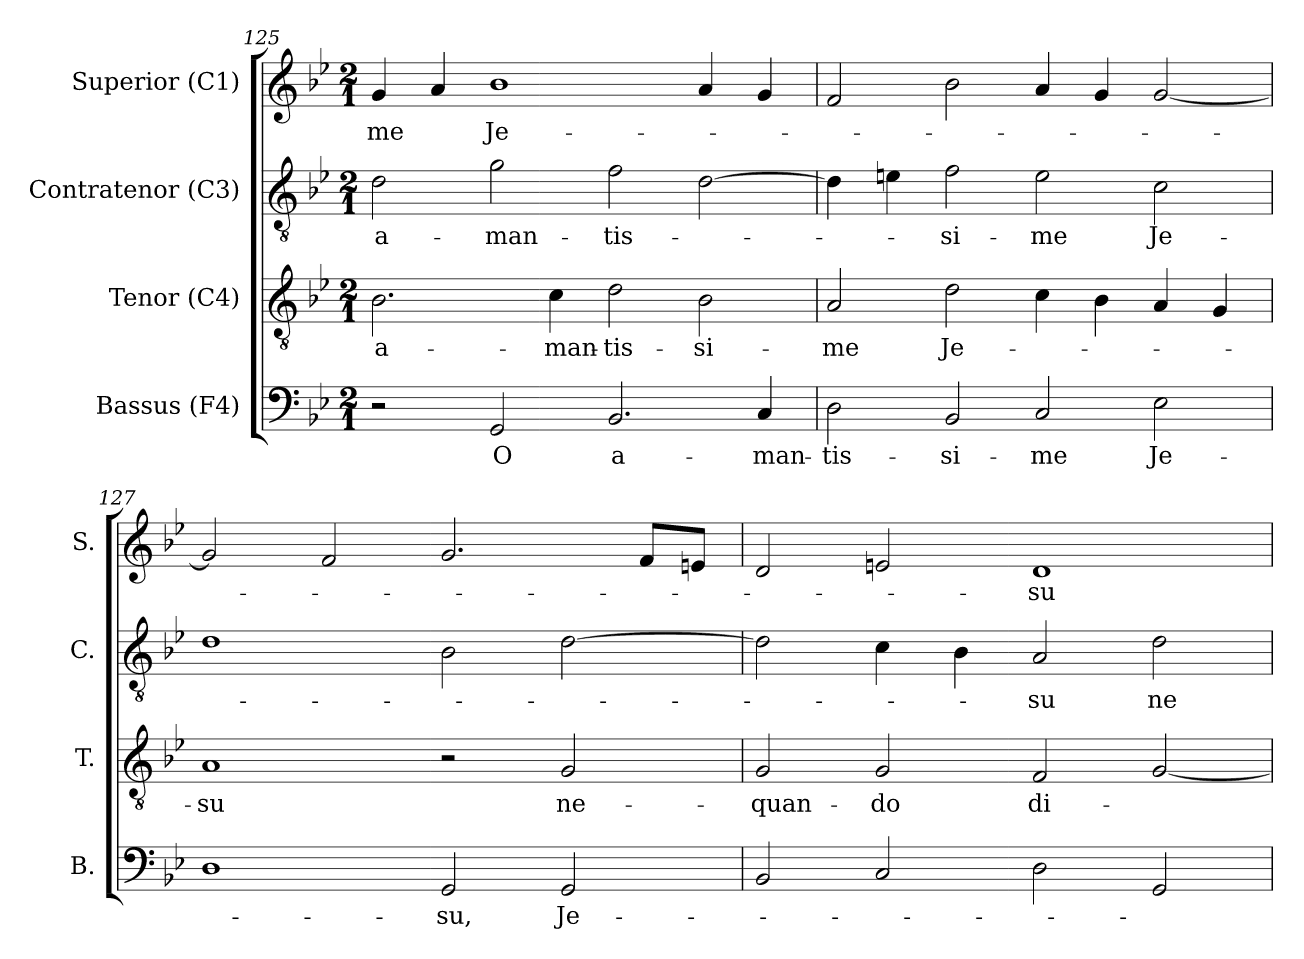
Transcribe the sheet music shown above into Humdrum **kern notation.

**kern	**text	**kern	**text	**kern	**text	**kern	**text
*part4	*part4	*part3	*part3	*part2	*part2	*part1	*part1
*staff4	*staff4	*staff3	*staff3	*staff2	*staff2	*staff1	*staff1
*I"Bassus (F4)	*	*I"Tenor (C4)	*	*I"Contratenor (C3)	*	*I"Superior (C1)	*
*I'B.	*	*I'T.	*	*I'C.	*	*I'S.	*
*clefF4	*	*clefGv2	*	*clefGv2	*	*clefG2	*
*	*	*ITrd7c12	*	*ITrd7c12	*	*	*
*k[b-e-]	*	*k[b-e-]	*	*k[b-e-]	*	*k[b-e-]	*
*B-:	*	*B-:	*	*B-:	*	*B-:	*
*M2/1	*	*M2/1	*	*M2/1	*	*M2/1	*
=125	=125	=125	=125	=125	=125	=125	=125
!	!	!	!LO:LY:b:color=#000000	!	!	!	!
!	!	!	!	!	!LO:LY:b:color=#000000	!	!
!	!	!	!	!	!	!	!LO:LY:b:color=#000000
2r	.	2.BB-i\	a-	2Di\	a-	4gi/	-me
.	.	.	.	.	.	4ai/	.
!	!LO:LY:b:color=#000000	!	!	!	!	!	!
!	!	!	!	!	!LO:LY:b:color=#000000	!	!
!	!	!	!	!	!	!	!LO:LY:b:color=#000000
2GGi/	O	.	.	2Gi\	-man-	1b-i	Je-
!	!	!	!LO:LY:b:color=#000000	!	!	!	!
.	.	4Ci\	-man-	.	.	.	.
!	!LO:LY:b:color=#000000	!	!	!	!	!	!
!	!	!	!LO:LY:b:color=#000000	!	!	!	!
!	!	!	!	!	!LO:LY:b:color=#000000	!	!
2.BB-i/	a-	2Di\	-tis-	2Fi\	-tis-	.	.
!	!	!	!LO:LY:b:color=#000000	!	!	!	!
.	.	2BB-i\	-si-	[2Di\	.	4ai/	.
!	!LO:LY:b:color=#000000	!	!	!	!	!	!
4Ci/	-man-	.	.	.	.	4gi/	.
=126	=126	=126	=126	=126	=126	=126	=126
!	!LO:LY:b:color=#000000	!	!	!	!	!	!
!	!	!	!LO:LY:b:color=#000000	!	!	!	!
2Di\	-tis-	2AAi/	-me	4Di\]	.	2fi/	.
.	.	.	.	4Ei\	.	.	.
!	!LO:LY:b:color=#000000	!	!	!	!	!	!
!	!	!	!LO:LY:b:color=#000000	!	!	!	!
!	!	!	!	!	!LO:LY:b:color=#000000	!	!
2BB-i/	-si-	2Di\	Je-	2Fi\	-si-	2b-i\	.
!	!LO:LY:b:color=#000000	!	!	!	!	!	!
!	!	!	!	!	!LO:LY:b:color=#000000	!	!
2Ci/	-me	4Ci\	.	2Ei\	-me	4ai/	.
.	.	4BB-i\	.	.	.	4gi/	.
!	!LO:LY:b:color=#000000	!	!	!	!	!	!
!	!	!	!	!	!LO:LY:b:color=#000000	!	!
2E-i\	Je-	4AAi/	.	2Ci\	Je-	[2gi/	.
.	.	4GGi/	.	.	.	.	.
!!LO:LB:g=z
=127	=127	=127	=127	=127	=127	=127	=127
!	!	!	!LO:LY:b:color=#000000	!	!	!	!
1Di	.	1AAi	-su	1Di	.	2gi/]	.
.	.	.	.	.	.	2fi/	.
!	!LO:LY:b:color=#000000	!	!	!	!	!	!
2GGi/	-su,	2r	.	2BB-i\	.	2.gi/	.
!	!LO:LY:b:color=#000000	!	!	!	!	!	!
!	!	!	!LO:LY:b:color=#000000	!	!	!	!
2GGi/	Je-	2GGi/	ne-	[2Di\	.	.	.
.	.	.	.	.	.	8fi/L	.
.	.	.	.	.	.	8eni/J	.
=128	=128	=128	=128	=128	=128	=128	=128
!	!	!	!LO:LY:b:color=#000000	!	!	!	!
2BB-i/	.	2GGi/	-quan-	2Di\]	.	2di/	.
!	!	!	!LO:LY:b:color=#000000	!	!	!	!
2Ci/	.	2GGi/	-do	4Ci\	.	2eni/	.
.	.	.	.	4BB-i\	.	.	.
!	!	!	!LO:LY:b:color=#000000	!	!	!	!
!	!	!	!	!	!LO:LY:b:color=#000000	!	!
!	!	!	!	!	!	!	!LO:LY:b:color=#000000
2Di\	.	2FFi/	di-	2AAi/	-su	1di	-su
!	!	!	!	!	!LO:LY:b:color=#000000	!	!
2GGi/	.	[2GGi/	.	2Di\	ne-	.	.
=	=	=	=	=	=	=	=
*-	*-	*-	*-	*-	*-	*-	*-
